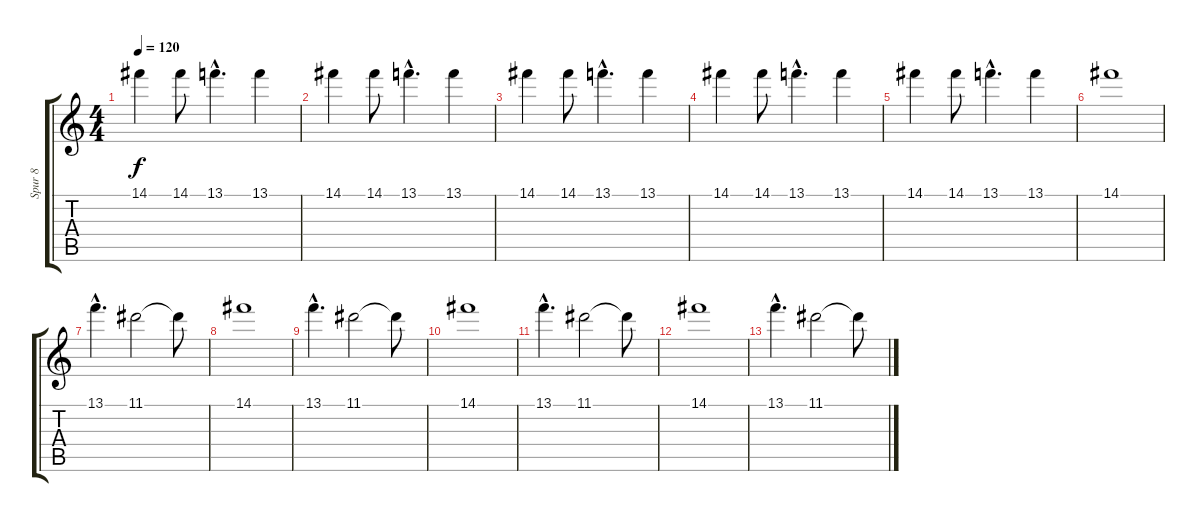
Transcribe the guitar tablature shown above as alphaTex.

\track ("Spur 8" "Spur 8") {instrument guitarharmonics}
\staff {score tabs}
\tuning (E4 B3 G3 D3 A2 E2) {hide}
\ts (4 4)
\tempo 120
\clef g2
\ks c
14.1.4{dy f volume 9 instrument distortionguitar} 14.1.8 13.1{hac}.4{d} 13.1.4 |
14.1.4{volume 9 instrument distortionguitar} 14.1.8 13.1{hac}.4{d} 13.1.4 |
14.1.4{volume 9 instrument distortionguitar} 14.1.8 13.1{hac}.4{d} 13.1.4 |
14.1.4{volume 9 instrument distortionguitar} 14.1.8 13.1{hac}.4{d} 13.1.4 |
14.1.4{volume 9 instrument distortionguitar} 14.1.8 13.1{hac}.4{d} 13.1.4 |
14.1.1{volume 7} |
13.1{hac}.4{d} 11.1.2 11.1{t}.8 |
14.1.1 |
13.1{hac}.4{d} 11.1.2 11.1{t}.8 |
14.1.1 |
13.1{hac}.4{d} 11.1.2 11.1{t}.8 |
14.1.1 |
13.1{hac}.4{d} 11.1.2 11.1{t}.8
